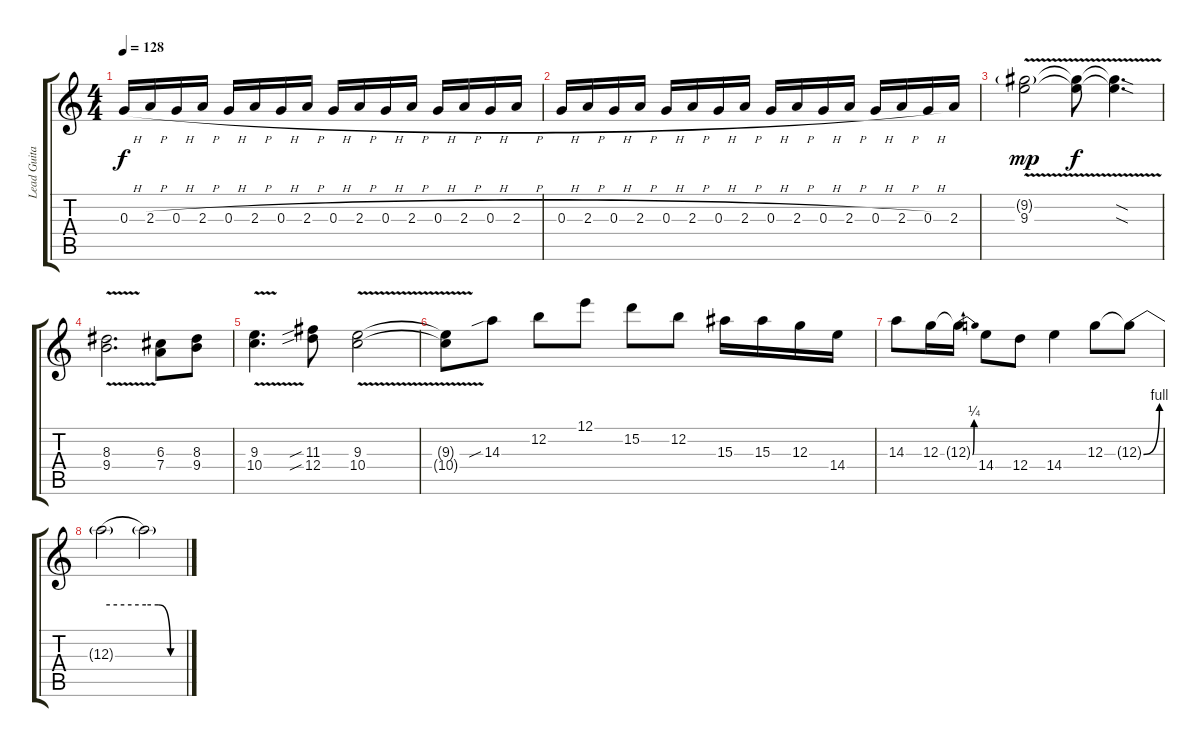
\track ("Lead Guitar" "Lead Guita") {instrument distortionguitar}
\staff {score tabs}
\tuning (E4 B3 G3 D3 A2 E2) {hide}
\ts (4 4)
\tempo 128
\clef g2
\ks c
0.3{h}.16{dy f} 2.3{h}.16 0.3{h}.16 2.3{h}.16 0.3{h}.16 2.3{h}.16 0.3{h}.16 2.3{h}.16 0.3{h}.16 2.3{h}.16 0.3{h}.16 2.3{h}.16 0.3{h}.16 2.3{h}.16 0.3{h}.16 2.3{h}.16 |
0.3{h}.16 2.3{h}.16 0.3{h}.16 2.3{h}.16 0.3{h}.16 2.3{h}.16 0.3{h}.16 2.3{h}.16 0.3{h}.16 2.3{h}.16 0.3{h}.16 2.3{h}.16 0.3{h}.16 2.3{h}.16 0.3{h}.16 2.3.16 |
(9.2{v g} 9.3{v}).2{dy mp} (9.2{v t} 9.3{v t}).8{dy f} (9.2{sod t} 9.3{sod t}).4{d} |
(8.3{v} 9.4{v}).2{d} (6.3 7.4).8 (8.3 9.4).8 |
(9.3{v} 10.4{v}).4{d} (11.3{sib} 12.4{sib}).8 (9.3{v} 10.4{v}).2 |
(9.3{v t} 10.4{v t}).8 14.3{sib}.8 12.2.8 12.1.8 15.2.8 12.2.8 15.3.16 15.3.16 12.3.16 14.4.16 |
14.3.8 12.3.16 12.3{be (bend 0 0 60 1) t}.16 14.4.8 12.4.8 14.4.4 12.3.8 12.3{be (bend 0 0 60 4) t}.8 |
12.3{be (hold 0 4 60 4) t}.2 12.3{be (custom 0 4 20 4 40 0 60 0) t}.2
